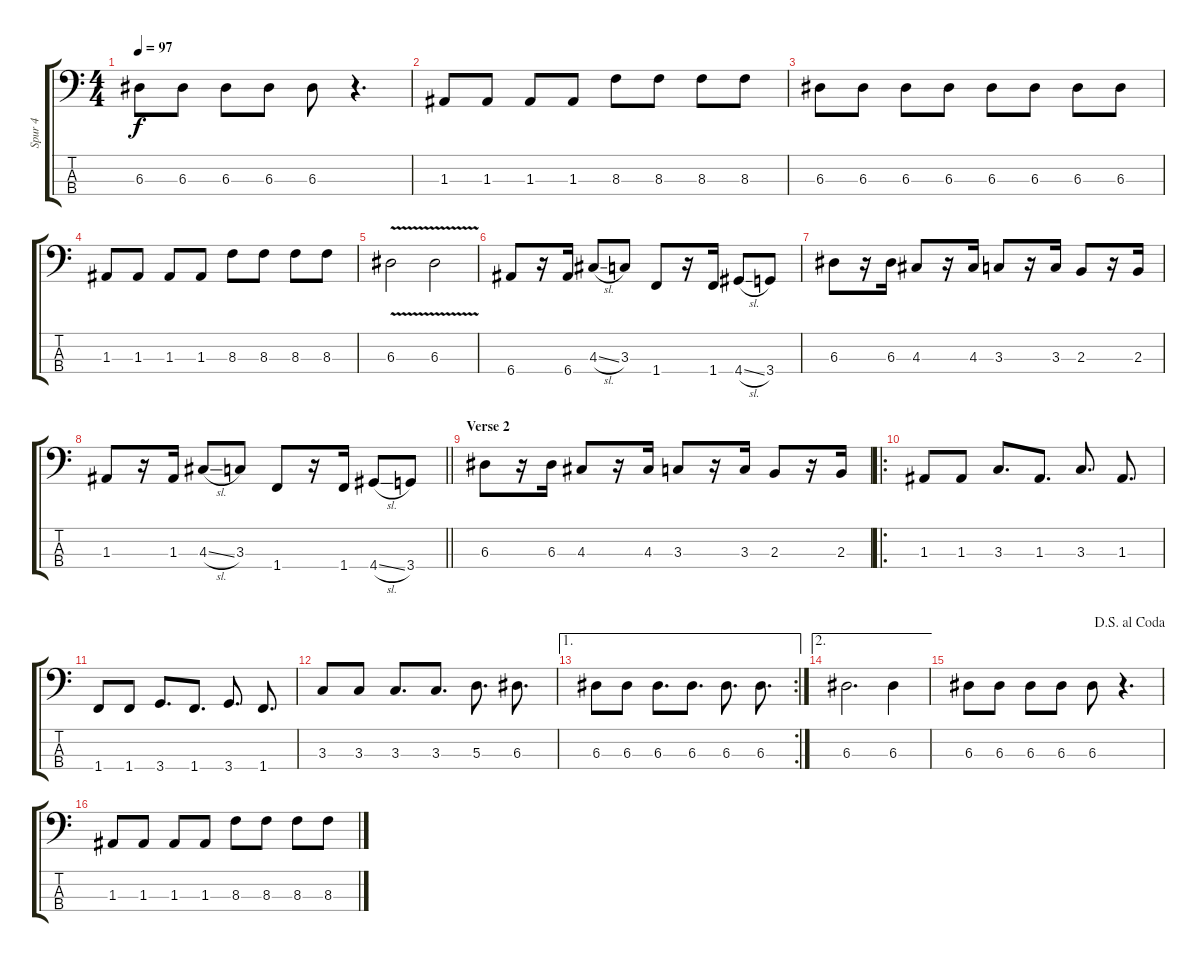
\track ("Spur 4" "Spur 4") {instrument electricbasspick}
\staff {score tabs}
\tuning (G2 D2 A1 E1) {hide}
\ts (4 4)
\tempo 97
\clef f4
\ks c
6.3.8{dy f} 6.3.8 6.3.8 6.3.8 6.3.8 r.4{d} |
1.3.8 1.3.8 1.3.8 1.3.8 8.3.8 8.3.8 8.3.8 8.3.8 |
6.3.8 6.3.8 6.3.8 6.3.8 6.3.8 6.3.8 6.3.8 6.3.8 |
1.3.8 1.3.8 1.3.8 1.3.8 8.3.8 8.3.8 8.3.8 8.3.8 |
6.3{v}.2 6.3{v}.2 |
6.4.8 r.16 6.4.16 4.3{sl}.8 3.3.8 1.4.8 r.16 1.4.16 4.4{sl}.8 3.4.8 |
6.3.8 r.16 6.3.16 4.3.8 r.16 4.3.16 3.3.8 r.16 3.3.16 2.3.8 r.16 2.3.16 |
\barLineRight lightlight
1.3.8 r.16 1.3.16 4.3{sl}.8 3.3.8 1.4.8 r.16 1.4.16 4.4{sl}.8 3.4.8 |
\section ("" "Verse 2")
6.3.8 r.16 6.3.16 4.3.8 r.16 4.3.16 3.3.8 r.16 3.3.16 2.3.8 r.16 2.3.16 |
\ro
1.3.8 1.3.8 3.3.8{d} 1.3.8{d} 3.3.8{d} 1.3.8{d} |
1.4.8 1.4.8 3.4.8{d} 1.4.8{d} 3.4.8{d} 1.4.8{d} |
3.3.8 3.3.8 3.3.8{d} 3.3.8{d} 5.3.8{d} 6.3.8{d} |
\ae 1
\rc 2
6.3.8 6.3.8 6.3.8{d} 6.3.8{d} 6.3.8{d} 6.3.8{d} |
\ae 2
6.3.2{d} 6.3.4 |
\jump dalsegnoalcoda
6.3.8 6.3.8 6.3.8 6.3.8 6.3.8 r.4{d} |
1.3.8 1.3.8 1.3.8 1.3.8 8.3.8 8.3.8 8.3.8 8.3.8
